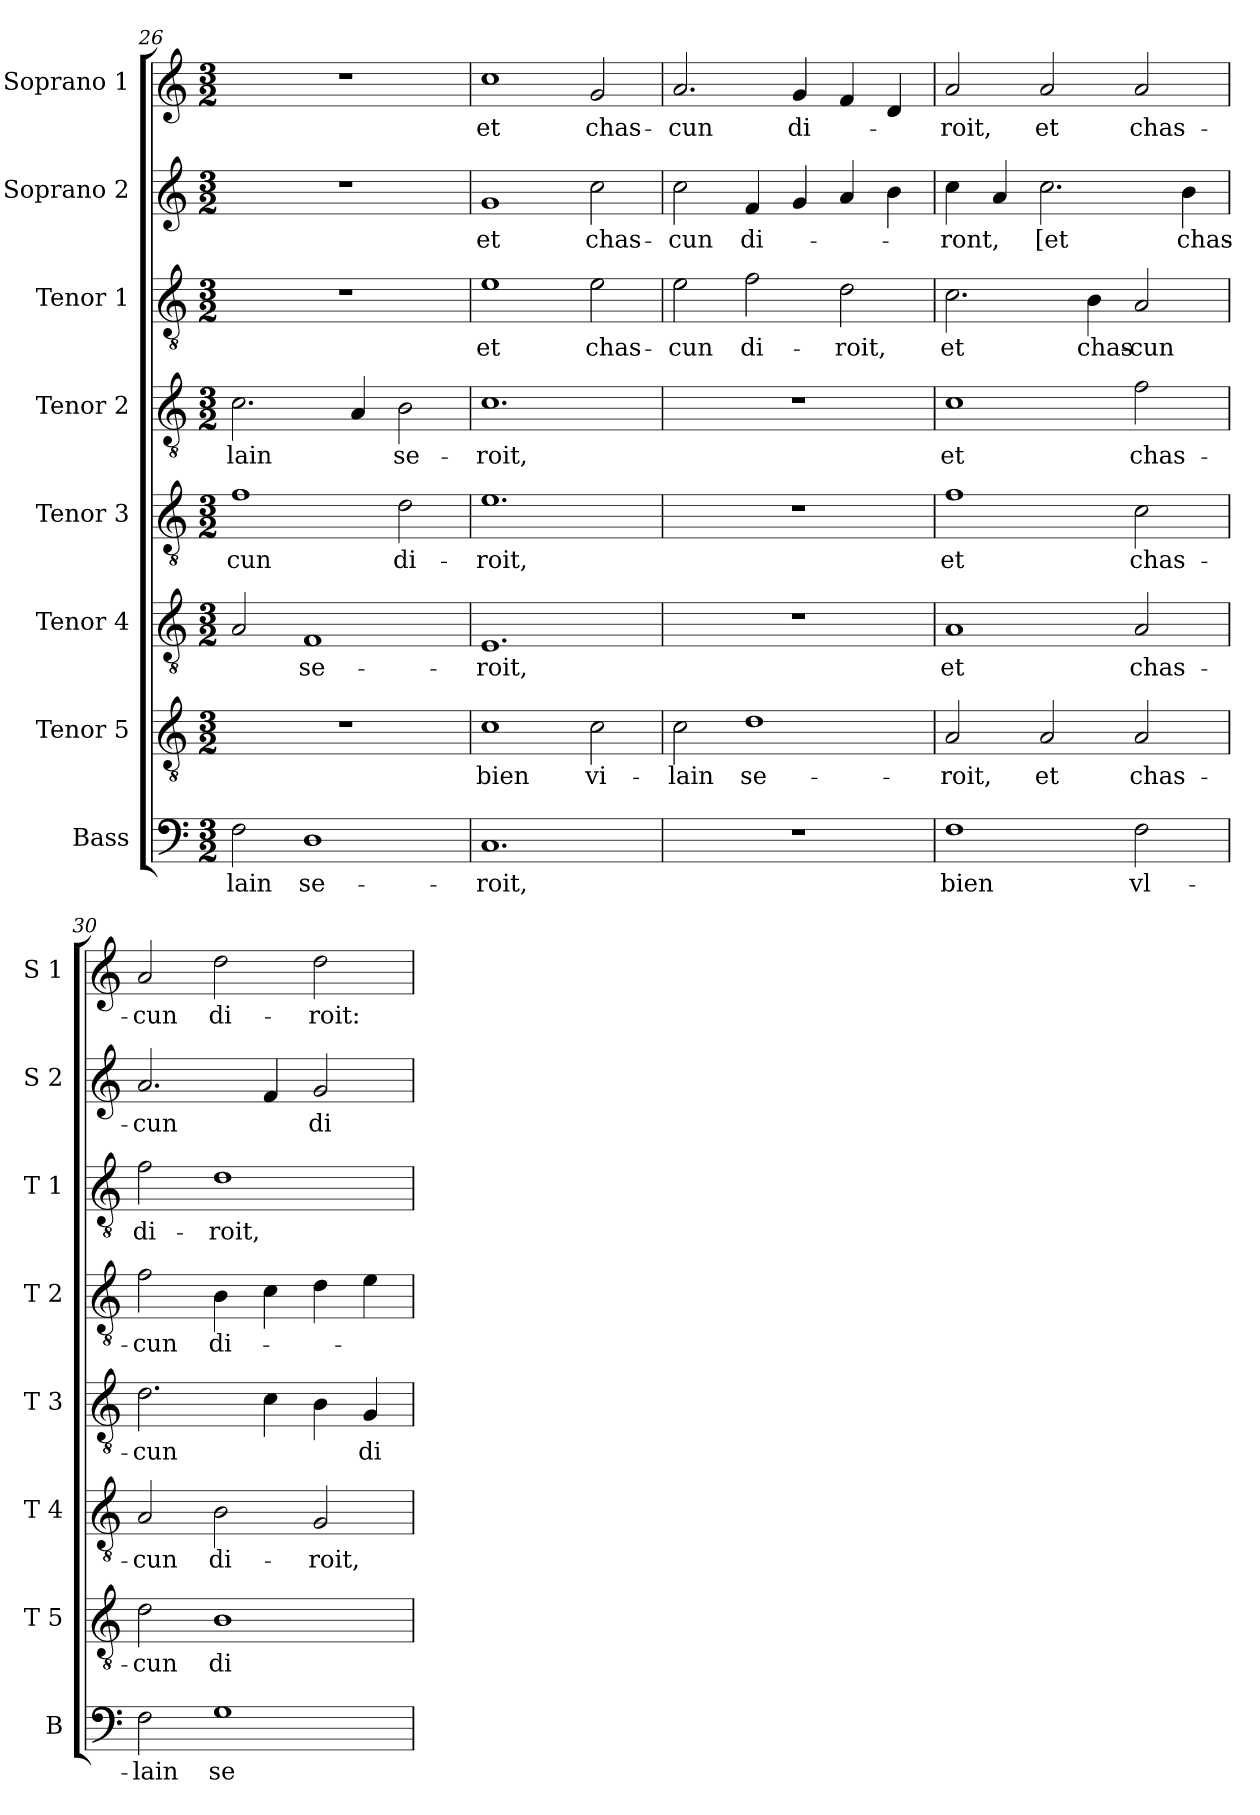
**kern	**text	**kern	**text	**kern	**text	**kern	**text	**kern	**text	**kern	**text	**kern	**text	**kern	**text
*part8	*part8	*part7	*part7	*part6	*part6	*part5	*part5	*part4	*part4	*part3	*part3	*part2	*part2	*part1	*part1
*staff8	*staff8	*staff7	*staff7	*staff6	*staff6	*staff5	*staff5	*staff4	*staff4	*staff3	*staff3	*staff2	*staff2	*staff1	*staff1
*I"Bass	*	*I"Tenor 5	*	*I"Tenor 4	*	*I"Tenor 3	*	*I"Tenor 2	*	*I"Tenor 1	*	*I"Soprano 2	*	*I"Soprano 1	*
*I'B	*	*I'T 5	*	*I'T 4	*	*I'T 3	*	*I'T 2	*	*I'T 1	*	*I'S 2	*	*I'S 1	*
*clefF4	*	*clefGv2	*	*clefGv2	*	*clefGv2	*	*clefGv2	*	*clefGv2	*	*clefG2	*	*clefG2	*
*k[]	*	*k[]	*	*k[]	*	*k[]	*	*k[]	*	*k[]	*	*k[]	*	*k[]	*
*C:	*	*C:	*	*C:	*	*C:	*	*C:	*	*C:	*	*C:	*	*C:	*
*M3/2	*	*M3/2	*	*M3/2	*	*M3/2	*	*M3/2	*	*M3/2	*	*M3/2	*	*M3/2	*
=26	=26	=26	=26	=26	=26	=26	=26	=26	=26	=26	=26	=26	=26	=26	=26
2F\	-lain	1.r	.	2A/	.	1f	-cun	2.c\	-lain	1.r	.	1.r	.	1.r	.
1D	se-	.	.	1F	se-	.	.	.	.	.	.	.	.	.	.
.	.	.	.	.	.	.	.	4A/	.	.	.	.	.	.	.
.	.	.	.	.	.	2d\	di-	2B\	se-	.	.	.	.	.	.
=27	=27	=27	=27	=27	=27	=27	=27	=27	=27	=27	=27	=27	=27	=27	=27
1.C	-roit,	1c	bien	1.E	-roit,	1.e	-roit,	1.c	-roit,	1e	et	1g	et	1cc	et
.	.	2c\	vi-	.	.	.	.	.	.	2e\	chas-	2cc\	chas-	2g/	chas-
=28	=28	=28	=28	=28	=28	=28	=28	=28	=28	=28	=28	=28	=28	=28	=28
1.r	.	2c\	-lain	1.r	.	1.r	.	1.r	.	2e\	-cun	2cc\	-cun	2.a/	-cun
.	.	1d	se-	.	.	.	.	.	.	2f\	di-	4f/	di-	.	.
.	.	.	.	.	.	.	.	.	.	.	.	4g/	.	4g/	di-
.	.	.	.	.	.	.	.	.	.	2d\	-roit,	4a/	.	4f/	.
.	.	.	.	.	.	.	.	.	.	.	.	4b\	.	4d/	.
=29	=29	=29	=29	=29	=29	=29	=29	=29	=29	=29	=29	=29	=29	=29	=29
1F	bien	2A/	-roit,	1A	et	1f	et	1c	et	2.c\	et	4cc\	-ront,	2a/	-roit,
.	.	.	.	.	.	.	.	.	.	.	.	4a/	.	.	.
.	.	2A/	et	.	.	.	.	.	.	.	.	2.cc\	[et	2a/	et
.	.	.	.	.	.	.	.	.	.	4B\	chas-	.	.	.	.
2F\	vl-	2A/	chas-	2A/	chas-	2c\	chas-	2f\	chas-	2A/	-cun	.	.	2a/	chas-
.	.	.	.	.	.	.	.	.	.	.	.	4b\	chas-	.	.
!!LO:LB:g=z
=30	=30	=30	=30	=30	=30	=30	=30	=30	=30	=30	=30	=30	=30	=30	=30
2F\	-lain	2d\	-cun	2A/	-cun	2.d\	-cun	2f\	-cun	2f\	di-	2.a/	-cun	2a/	-cun
1G	se-	1B	di-	2B\	di-	.	.	4B\	di-	1d	-roit,	.	.	2dd\	di-
.	.	.	.	.	.	4c\	.	4c\	.	.	.	4f/	.	.	.
.	.	.	.	2G/	-roit,	4B\	.	4d\	.	.	.	2g/	di-	2dd\	-roit:
.	.	.	.	.	.	4G/	di-	4e\	.	.	.	.	.	.	.
=	=	=	=	=	=	=	=	=	=	=	=	=	=	=	=
*-	*-	*-	*-	*-	*-	*-	*-	*-	*-	*-	*-	*-	*-	*-	*-
